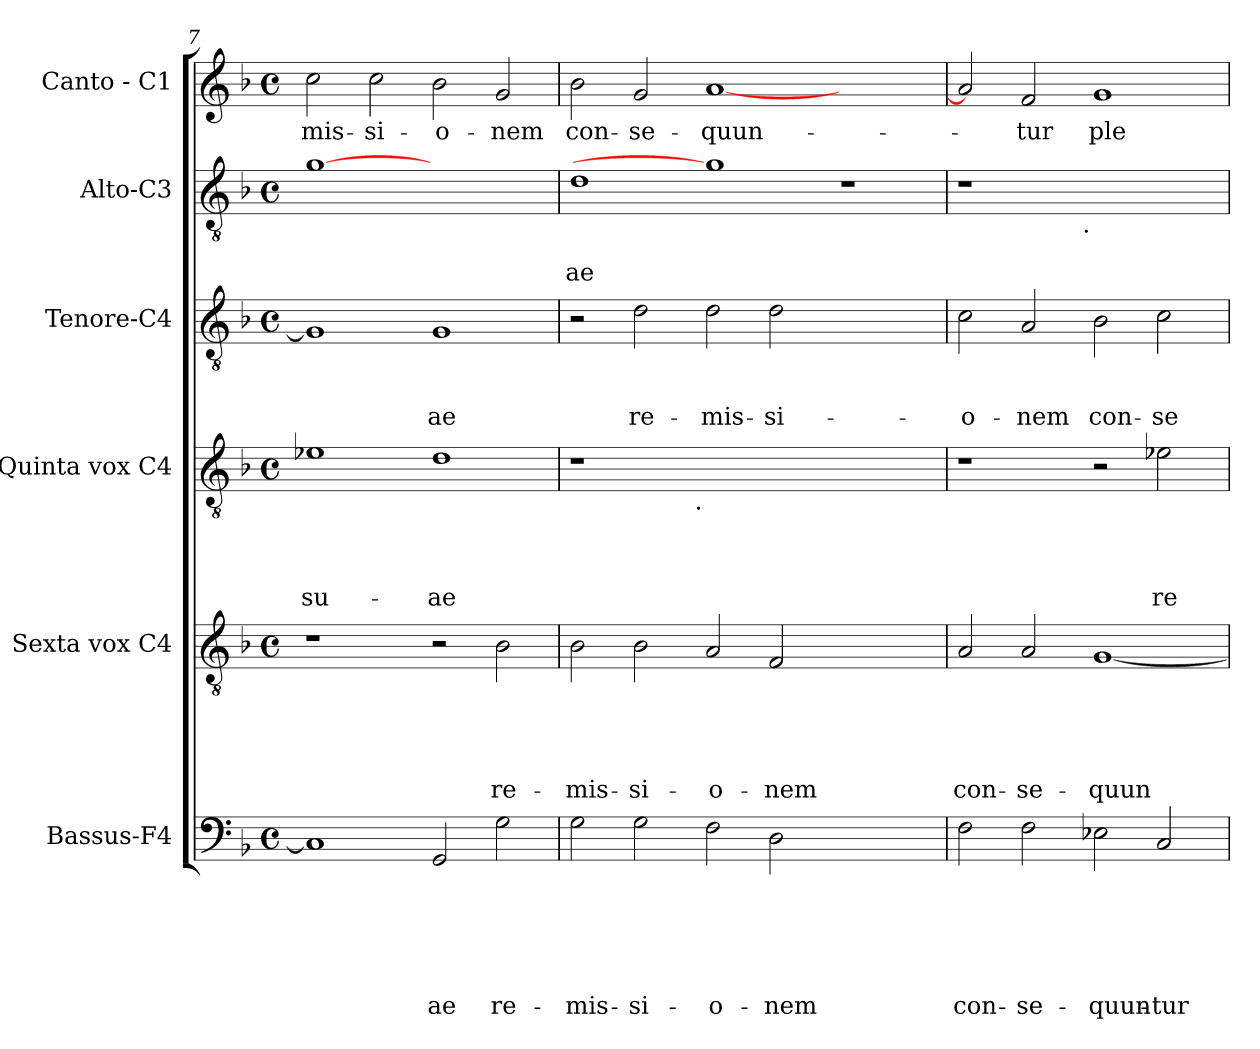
**kern	**text	**text	**text	**text	**text	**text	**kern	**text	**text	**text	**text	**text	**kern	**text	**text	**text	**text	**kern	**text	**text	**text	**kern	**text	**text	**kern	**text
*part6	*part6	*part6	*part6	*part6	*part6	*part6	*part5	*part5	*part5	*part5	*part5	*part5	*part4	*part4	*part4	*part4	*part4	*part3	*part3	*part3	*part3	*part2	*part2	*part2	*part1	*part1
*staff6	*staff6	*staff6	*staff6	*staff6	*staff6	*staff6	*staff5	*staff5	*staff5	*staff5	*staff5	*staff5	*staff4	*staff4	*staff4	*staff4	*staff4	*staff3	*staff3	*staff3	*staff3	*staff2	*staff2	*staff2	*staff1	*staff1
*I"Bassus-F4	*	*	*	*	*	*	*I"Sexta vox C4	*	*	*	*	*	*I"Quinta vox C4	*	*	*	*	*I"Tenore-C4	*	*	*	*I"Alto-C3	*	*	*I"Canto - C1	*
*clefF4	*	*	*	*	*	*	*clefGv2	*	*	*	*	*	*clefGv2	*	*	*	*	*clefGv2	*	*	*	*clefGv2	*	*	*clefG2	*
*k[b-]	*	*	*	*	*	*	*k[b-]	*	*	*	*	*	*k[b-]	*	*	*	*	*k[b-]	*	*	*	*k[b-]	*	*	*k[b-]	*
*F:	*	*	*	*	*	*	*F:	*	*	*	*	*	*F:	*	*	*	*	*F:	*	*	*	*F:	*	*	*F:	*
*M4/4	*	*	*	*	*	*	*M4/4	*	*	*	*	*	*M4/4	*	*	*	*	*M4/4	*	*	*	*M4/4	*	*	*M4/4	*
*met(c)	*	*	*	*	*	*	*met(c)	*	*	*	*	*	*met(c)	*	*	*	*	*met(c)	*	*	*	*met(c)	*	*	*met(c)	*
=7	=7	=7	=7	=7	=7	=7	=7	=7	=7	=7	=7	=7	=7	=7	=7	=7	=7	=7	=7	=7	=7	=7	=7	=7	=7	=7
!	!	!	!	!	!	!	!	!	!	!	!	!	!	!	!	!	!LO:LY:b	!	!	!	!	!	!	!	!	!LO:LY:b
1C]	.	.	.	.	.	.	1r	.	.	.	.	.	1e-X	.	.	.	su-	1G]	.	.	.	[1g	.	.	2cc\	-mis-
!	!	!	!	!	!	!	!	!	!	!	!	!	!	!	!	!	!	!	!	!	!	!	!	!	!	!LO:LY:b
.	.	.	.	.	.	.	.	.	.	.	.	.	.	.	.	.	.	.	.	.	.	.	.	.	2cc\	-si-
!	!	!	!	!	!	!LO:LY:b	!	!	!	!	!	!	!	!	!	!	!LO:LY:b	!	!	!	!LO:LY:b	!	!	!	!	!LO:LY:b
2GG/	.	.	.	.	.	-ae	2r	.	.	.	.	.	1d	.	.	.	-ae	1G	.	.	-ae	1ryy	.	.	2b-\	-o-
!	!	!	!	!	!	!LO:LY:b	!	!	!	!	!	!LO:LY:b	!	!	!	!	!	!	!	!	!	!	!	!	!	!LO:LY:b
2G\	.	.	.	.	.	re-	2B-\	.	.	.	.	re-	.	.	.	.	.	.	.	.	.	.	.	.	2g/	-nem
=8	=8	=8	=8	=8	=8	=8	=8	=8	=8	=8	=8	=8	=8	=8	=8	=8	=8	=8	=8	=8	=8	=8	=8	=8	=8	=8
!	!	!	!	!	!	!LO:LY:b	!	!	!	!	!	!LO:LY:b	!	!	!	!	!	!	!	!	!	!	!	!LO:LY:b	!	!LO:LY:b
*	*	*	*	*	*	*	*	*	*	*	*	*	*^	*	*	*	*	*	*	*	*	*	*	*	*	*
2G\	.	.	.	.	.	-mis-	2B-\	.	.	.	.	-mis-	1r	2ryy	.	.	.	.	2r	.	.	.	1d	.	-ae	2b-\	con-
!	!	!	!	!	!	!LO:LY:b	!	!	!	!	!	!LO:LY:b	!	!	!	!	!	!	!	!	!	!LO:LY:b	!	!	!	!	!LO:LY:b
2G\	.	.	.	.	.	-si-	2B-\	.	.	.	.	-si-	.	4...ryy	.	.	.	.	2d\	.	.	re-	.	.	.	2g/	-se-
!	!	!	!	!	!	!	!	!	!	!	!	!	!	!LO:TX:b:t=.	!	!	!	!	!	!	!	!	!	!	!	!	!
.	.	.	.	.	.	.	.	.	.	.	.	.	.	1ryy	.	.	.	.	.	.	.	.	.	.	.	.	.
!	!	!	!	!	!	!LO:LY:b	!	!	!	!	!	!LO:LY:b	!	!	!	!	!	!	!	!	!	!LO:LY:b	!	!	!	!	!LO:LY:b
2F\	.	.	.	.	.	-o-	2A/	.	.	.	.	-o-	0ryy	.	.	.	.	.	2d\	.	.	-mis-	1g]	.	.	[<1a	-quun-
!	!	!	!	!	!	!LO:LY:b	!	!	!	!	!	!LO:LY:b	!	!	!	!	!	!	!	!	!	!LO:LY:b	!	!	!	!	!
2D\	.	.	.	.	.	-nem	2F/	.	.	.	.	-nem	.	.	.	.	.	.	2d\	.	.	-si-	.	.	.	.	.
.	.	.	.	.	.	.	.	.	.	.	.	.	.	1ryy	.	.	.	.	.	.	.	.	.	.	.	.	.
1ryy	.	.	.	.	.	.	1ryy	.	.	.	.	.	.	.	.	.	.	.	1ryy	.	.	.	1r	.	.	1ryy	.
.	.	.	.	.	.	.	.	.	.	.	.	.	.	32ryy	.	.	.	.	.	.	.	.	.	.	.	.	.
=9	=9	=9	=9	=9	=9	=9	=9	=9	=9	=9	=9	=9	=9	=9	=9	=9	=9	=9	=9	=9	=9	=9	=9	=9	=9	=9	=9
!	!	!	!	!	!	!LO:LY:b	!	!	!	!	!	!LO:LY:b	!	!	!	!	!	!	!	!	!	!LO:LY:b	!	!	!	!	!
*	*	*	*	*	*	*	*	*	*	*	*	*	*v	*v	*	*	*	*	*	*	*	*	*^	*	*	*	*
2F\	.	.	.	.	.	con-	2A/	.	.	.	.	con-	1r	.	.	.	.	2c\	.	.	-o-	1r	2ryy	.	.	2a/]	.
!	!	!	!	!	!	!LO:LY:b	!	!	!	!	!	!LO:LY:b	!	!	!	!	!	!	!	!	!LO:LY:b	!	!	!	!	!	!LO:LY:b
2F\	.	.	.	.	.	-se-	2A/	.	.	.	.	-se-	.	.	.	.	.	2A/	.	.	-nem	.	4...ryy	.	.	2f/	-tur
!	!	!	!	!	!	!	!	!	!	!	!	!	!	!	!	!	!	!	!	!	!	!	!LO:TX:b:t=.	!	!	!	!
.	.	.	.	.	.	.	.	.	.	.	.	.	.	.	.	.	.	.	.	.	.	.	1ryy	.	.	.	.
!	!	!	!	!	!	!LO:LY:b	!	!	!	!	!	!LO:LY:b	!	!	!	!	!	!	!	!	!LO:LY:b	!	!	!	!	!	!LO:LY:b
2E-X\	.	.	.	.	.	-quun-	[<1G	.	.	.	.	-quun-	2r	.	.	.	.	2B-\	.	.	con-	1ryy	.	.	.	1g	ple-
!	!	!	!	!	!	!LO:LY:b	!	!	!	!	!	!	!	!	!	!	!LO:LY:b	!	!	!	!LO:LY:b	!	!	!	!	!	!
2C/	.	.	.	.	.	-tur	.	.	.	.	.	.	2e-X\	.	.	.	re-	2c\	.	.	-se-	.	.	.	.	.	.
.	.	.	.	.	.	.	.	.	.	.	.	.	.	.	.	.	.	.	.	.	.	.	32ryy	.	.	.	.
*	*	*	*	*	*	*	*	*	*	*	*	*	*	*	*	*	*	*	*	*	*	*v	*v	*	*	*	*
=	=	=	=	=	=	=	=	=	=	=	=	=	=	=	=	=	=	=	=	=	=	=	=	=	=	=
*-	*-	*-	*-	*-	*-	*-	*-	*-	*-	*-	*-	*-	*-	*-	*-	*-	*-	*-	*-	*-	*-	*-	*-	*-	*-	*-
